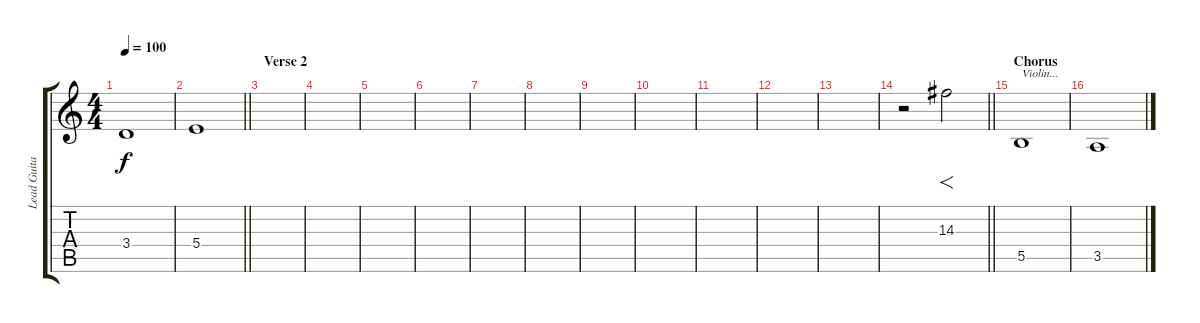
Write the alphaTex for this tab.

\track ("Lead Guitar" "Lead Guita") {instrument electricguitarclean}
\staff {score tabs}
\tuning (Db4 Ab3 E3 B2 Gb2 B1) {hide}
\ts (4 4)
\tempo 100
\clef g2
\ks c
3.4.1{dy f} |
\barLineRight lightlight
5.4.1 |
\section ("" "Verse 2")
|
|
|
|
|
|
|
|
|
|
|
\barLineRight lightlight
r.2 14.3.2{f volume 16 instrument reversecymbal} |
\section ("" "Chorus")
5.5.1{txt "Violin..." volume 9 balance 6 instrument violin} |
3.5.1
